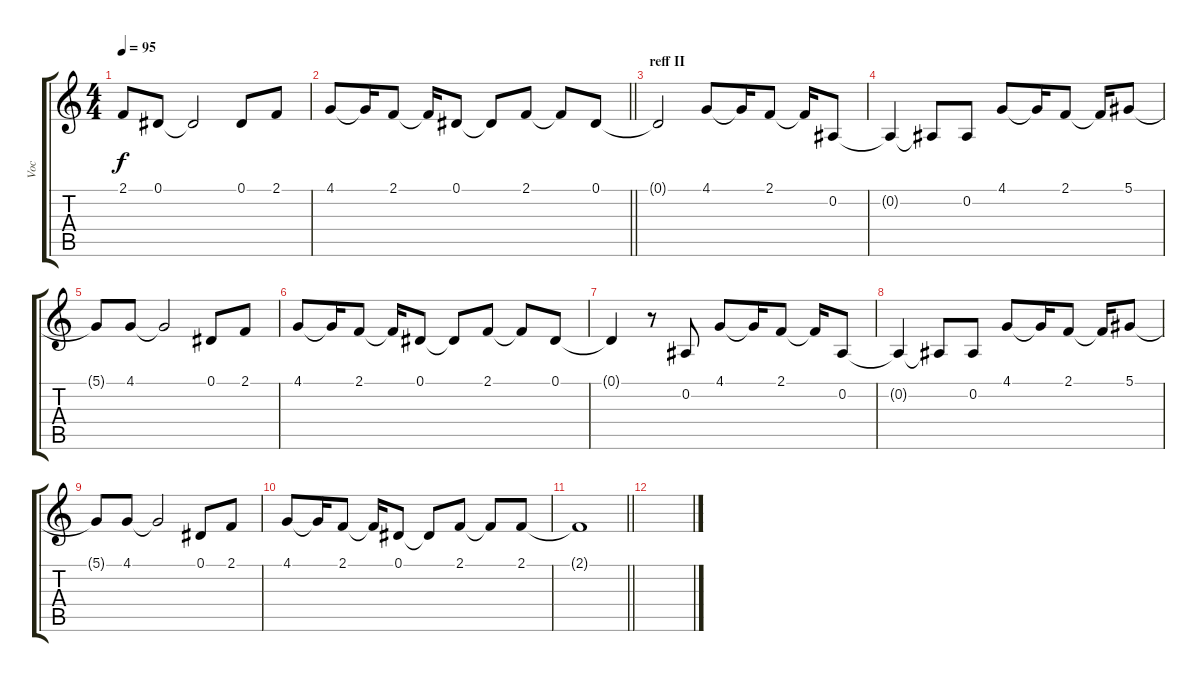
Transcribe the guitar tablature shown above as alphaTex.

\track ("Voc" "Voc") {instrument altosax}
\staff {score tabs}
\tuning (Eb4 Bb3 Gb3 Db3 Ab2 Eb2) {hide}
\ts (4 4)
\tempo 95
\clef g2
\ks c
2.1{t}.8{dy f} 0.1.8 0.1{t}.2 0.1.8 2.1.8 |
\barLineRight lightlight
4.1.8 4.1{t}.16 2.1.8 2.1{t}.16 0.1.8 0.1{t}.8 2.1.8 2.1{t}.8 0.1.8 |
\section ("" "reff II")
0.1{t}.2 4.1.8 4.1{t}.16 2.1.8 2.1{t}.16 0.2.8 |
0.2{t}.4 0.2{t}.8 0.2.8 4.1.8 4.1{t}.16 2.1.8 2.1{t}.16 5.1.8 |
5.1{t}.8 4.1.8 4.1{t}.2 0.1.8 2.1.8 |
4.1.8 4.1{t}.16 2.1.8 2.1{t}.16 0.1.8 0.1{t}.8 2.1.8 2.1{t}.8 0.1.8 |
0.1{t}.4 r.8 0.2.8 4.1.8 4.1{t}.16 2.1.8 2.1{t}.16 0.2.8 |
0.2{t}.4 0.2{t}.8 0.2.8 4.1.8 4.1{t}.16 2.1.8 2.1{t}.16 5.1.8 |
5.1{t}.8 4.1.8 4.1{t}.2 0.1.8 2.1.8 |
4.1.8 4.1{t}.16 2.1.8 2.1{t}.16 0.1.8 0.1{t}.8 2.1.8 2.1{t}.8 2.1.8 |
\barLineRight lightlight
2.1{t}.1 |
\section ("" "")
